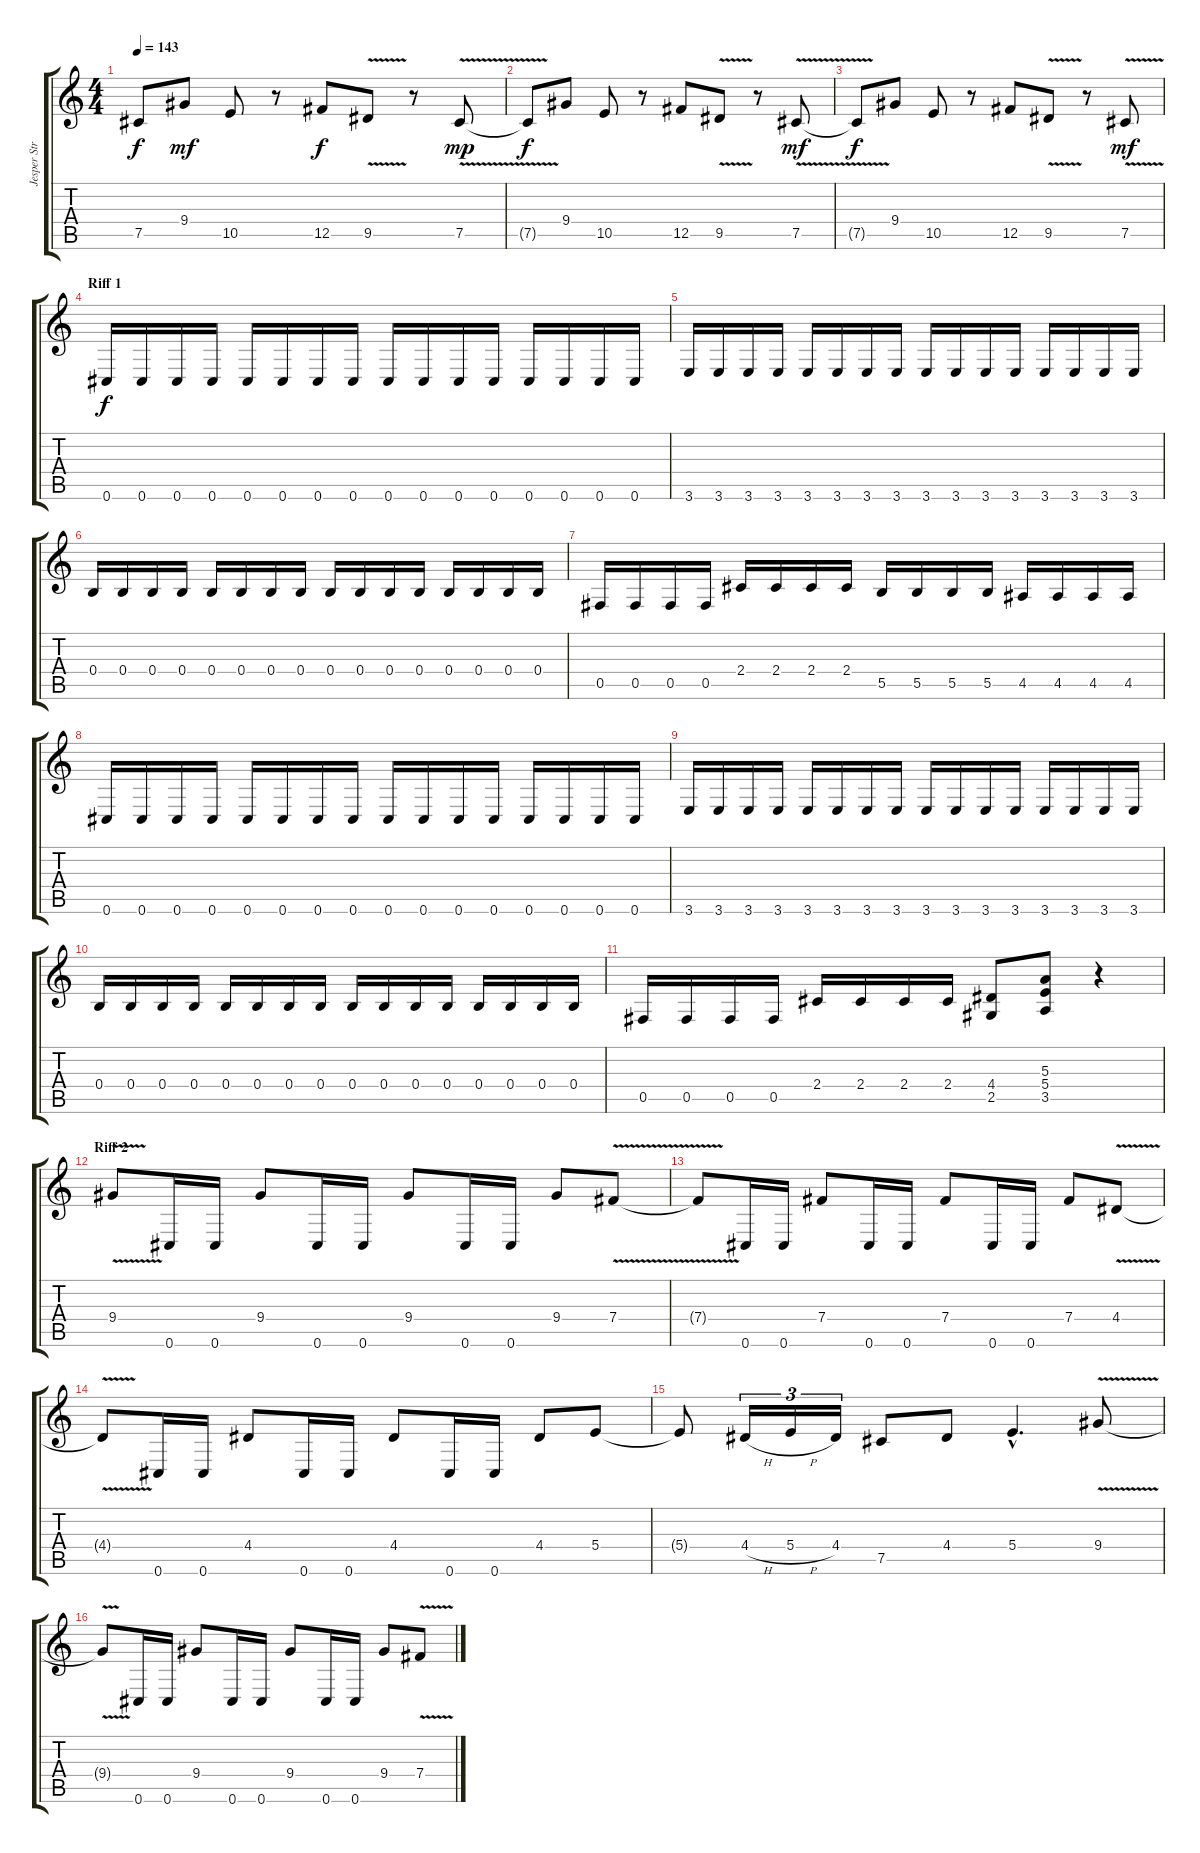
\track ("Jesper Strömblad" "Jesper Str") {instrument distortionguitar}
\staff {score tabs}
\tuning (Db4 Ab3 E3 B2 Gb2 Db2) {hide}
\ts (4 4)
\tempo 143
\clef g2
\ks c
7.5{t}.8{dy f} 9.4.8{dy mf} 10.5.8 r.8 12.5.8{dy f} 9.5{v}.8 r.8 7.5{v}.8{dy mp} |
7.5{t}.8{dy f} 9.4.8 10.5.8 r.8 12.5.8 9.5{v}.8 r.8 7.5{v}.8{dy mf} |
7.5{t}.8{dy f} 9.4.8 10.5.8 r.8 12.5.8 9.5{v}.8 r.8 7.5{v}.8{dy mf} |
\section ("" "Riff 1")
0.6.16{dy f} 0.6.16 0.6.16 0.6.16 0.6.16 0.6.16 0.6.16 0.6.16 0.6.16 0.6.16 0.6.16 0.6.16 0.6.16 0.6.16 0.6.16 0.6.16 |
3.6.16 3.6.16 3.6.16 3.6.16 3.6.16 3.6.16 3.6.16 3.6.16 3.6.16 3.6.16 3.6.16 3.6.16 3.6.16 3.6.16 3.6.16 3.6.16 |
0.4.16 0.4.16 0.4.16 0.4.16 0.4.16 0.4.16 0.4.16 0.4.16 0.4.16 0.4.16 0.4.16 0.4.16 0.4.16 0.4.16 0.4.16 0.4.16 |
0.5.16 0.5.16 0.5.16 0.5.16 2.4.16 2.4.16 2.4.16 2.4.16 5.5.16 5.5.16 5.5.16 5.5.16 4.5.16 4.5.16 4.5.16 4.5.16 |
0.6.16 0.6.16 0.6.16 0.6.16 0.6.16 0.6.16 0.6.16 0.6.16 0.6.16 0.6.16 0.6.16 0.6.16 0.6.16 0.6.16 0.6.16 0.6.16 |
3.6.16 3.6.16 3.6.16 3.6.16 3.6.16 3.6.16 3.6.16 3.6.16 3.6.16 3.6.16 3.6.16 3.6.16 3.6.16 3.6.16 3.6.16 3.6.16 |
0.4.16 0.4.16 0.4.16 0.4.16 0.4.16 0.4.16 0.4.16 0.4.16 0.4.16 0.4.16 0.4.16 0.4.16 0.4.16 0.4.16 0.4.16 0.4.16 |
0.5.16 0.5.16 0.5.16 0.5.16 2.4.16 2.4.16 2.4.16 2.4.16 (4.4 2.5).8 (5.3 5.4 3.5).8 r.4 |
\section ("" "Riff 2")
9.4{v}.8 0.6.16 0.6.16 9.4.8 0.6.16 0.6.16 9.4.8 0.6.16 0.6.16 9.4.8 7.4{v}.8 |
7.4{t}.8 0.6.16 0.6.16 7.4.8 0.6.16 0.6.16 7.4.8 0.6.16 0.6.16 7.4.8 4.4{v}.8 |
4.4{t}.8 0.6.16 0.6.16 4.4.8 0.6.16 0.6.16 4.4.8 0.6.16 0.6.16 4.4.8 5.4.8 |
5.4{t}.8 4.4{h}.16{tu (3 2)} 5.4{h}.16{tu (3 2)} 4.4.16{tu (3 2)} 7.5.8 4.4.8 5.4{hac}.4{d} 9.4{v}.8 |
9.4{t}.8 0.6.16 0.6.16 9.4.8 0.6.16 0.6.16 9.4.8 0.6.16 0.6.16 9.4.8 7.4{v}.8
